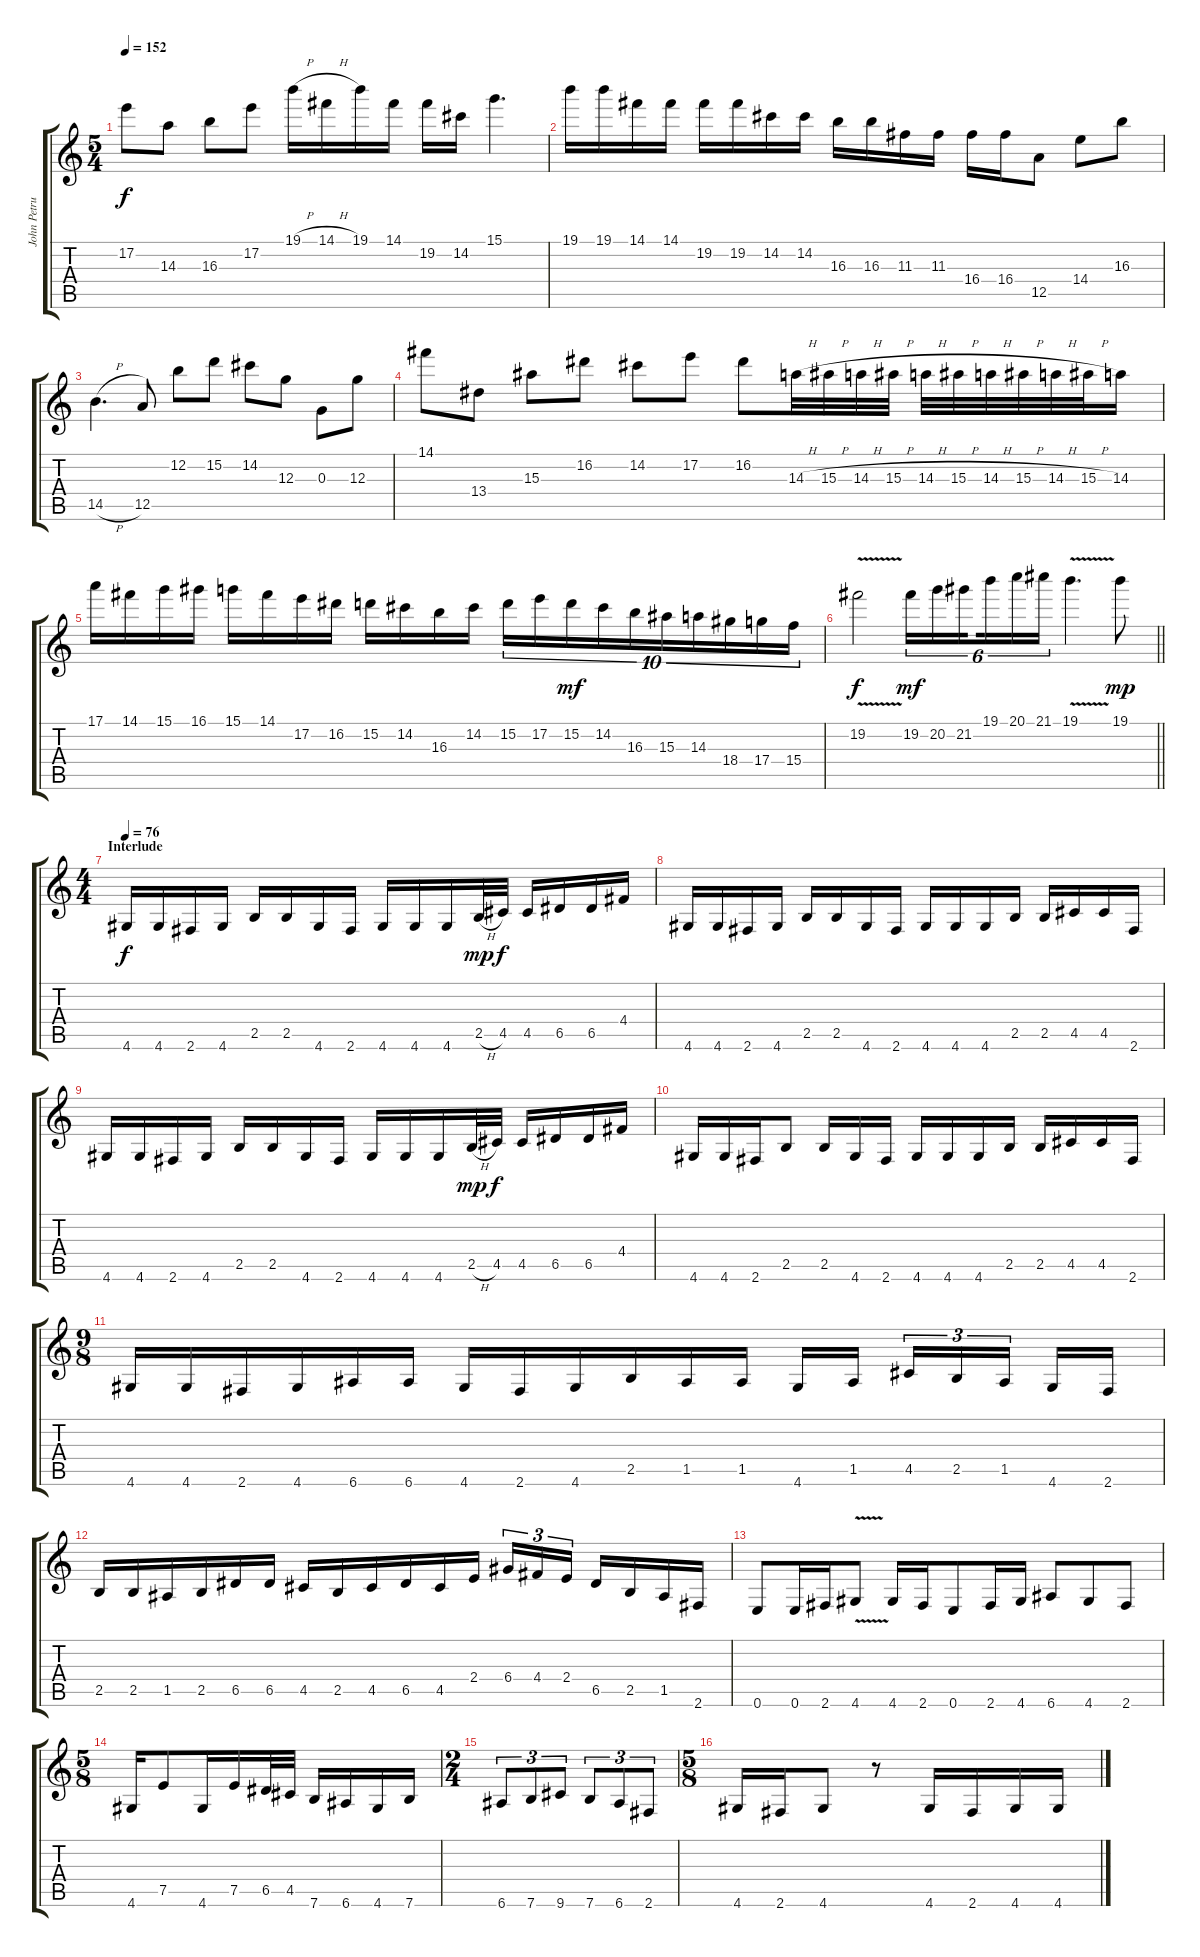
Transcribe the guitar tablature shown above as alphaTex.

\track ("John Petrucci (Guitar 1)" "John Petru") {instrument distortionguitar}
\staff {score tabs}
\tuning (E4 B3 G3 D3 A2 E2) {hide}
\ts (5 4)
\tempo 152
\clef g2
\ks c
17.2.8{dy f} 14.3.8 16.3.8 17.2.8 19.1{h}.16 14.1{h}.16 19.1.16 14.1.16 19.2.16 14.2.16 15.1.4{d} |
19.1.16 19.1.16 14.1.16 14.1.16 19.2.16 19.2.16 14.2.16 14.2.16 16.3.16 16.3.16 11.3.16 11.3.16 16.4.16 16.4.16 12.5.8 14.4.8 16.3.8 |
14.5{h}.4{d} 12.5.8 12.2.8 15.2.8 14.2.8 12.3.8 0.3.8 12.3.8 |
14.1.8 13.4.8 15.3.8 16.2.8 14.2.8 17.2.8 16.2.8 14.3{h}.32 15.3{h}.32 14.3{h}.32 15.3{h}.32 14.3{h}.32 15.3{h}.32 14.3{h}.32 15.3{h}.32 14.3{h}.32 15.3{h}.32 14.3.16 |
17.1.16 14.1.16 15.1.16 16.1.16 15.1.16 14.1.16 17.2.16 16.2.16 15.2.16 14.2.16 16.3.16 14.2.16 15.2.16{tu (10 8)} 17.2.16{tu (10 8)} 15.2.16{tu (10 8) dy mf} 14.2.16{tu (10 8)} 16.3.16{tu (10 8)} 15.3.16{tu (10 8)} 14.3.16{tu (10 8)} 18.4.16{tu (10 8)} 17.4.16{tu (10 8)} 15.4.16{tu (10 8)} |
\barLineRight lightlight
19.2{v}.2{dy f} 19.2.16{tu (6 4) dy mf} 20.2.16{tu (6 4)} 21.2.16{tu (6 4) beam splitsecondary} 19.1.16{tu (6 4)} 20.1.16{tu (6 4)} 21.1.16{tu (6 4)} 19.1{v}.4{d} 19.1.8{dy mp} |
\ts (4 4)
\section ("" "Interlude")
\tempo 76
4.6.16{dy f} 4.6.16 2.6.16 4.6.16 2.5.16 2.5.16 4.6.16 2.6.16 4.6.16 4.6.16 4.6.16 2.5{h}.32{dy mp} 4.5.32{dy f} 4.5.16 6.5.16 6.5.16 4.4.16 |
4.6.16 4.6.16 2.6.16 4.6.16 2.5.16 2.5.16 4.6.16 2.6.16 4.6.16 4.6.16 4.6.16 2.5.16 2.5.16 4.5.16 4.5.16 2.6.16 |
4.6.16 4.6.16 2.6.16 4.6.16 2.5.16 2.5.16 4.6.16 2.6.16 4.6.16 4.6.16 4.6.16 2.5{h}.32{dy mp} 4.5.32{dy f} 4.5.16 6.5.16 6.5.16 4.4.16 |
4.6.16 4.6.16 2.6.16 2.5.8 2.5.16 4.6.16 2.6.16 4.6.16 4.6.16 4.6.16 2.5.16 2.5.16 4.5.16 4.5.16 2.6.16 |
\ts (9 8)
4.6.16 4.6.16 2.6.16 4.6.16 6.6.16 6.6.16 4.6.16 2.6.16 4.6.16 2.5.16 1.5.16 1.5.16 4.6.16 1.5.16{beam splitsecondary} 4.5.16{tu (3 2)} 2.5.16{tu (3 2)} 1.5.16{tu (3 2) beam splitsecondary} 4.6.16 2.6.16 |
2.5.16 2.5.16 1.5.16 2.5.16 6.5.16 6.5.16 4.5.16 2.5.16 4.5.16 6.5.16 4.5.16 2.4.16 6.4.16{tu (3 2)} 4.4.16{tu (3 2)} 2.4.16{tu (3 2) beam splitsecondary} 6.5.16 2.5.16 1.5.16 2.6.16 |
0.6.8 0.6.16 2.6.16 4.6{v}.8 4.6.16 2.6.16 0.6.8 2.6.16 4.6.16 6.6.8 4.6.8 2.6.8 |
\ts (5 8)
4.6.16 7.5.8 4.6.16 7.5.16 6.5.32 4.5.32 7.6.16 6.6.16 4.6.16 7.6.16 |
\ts (2 4)
6.6.8{tu (3 2)} 7.6.8{tu (3 2)} 9.6.8{tu (3 2)} 7.6.8{tu (3 2)} 6.6.8{tu (3 2)} 2.6.8{tu (3 2)} |
\ts (5 8)
4.6.16 2.6.16 4.6.8 r.8 4.6.16 2.6.16 4.6.16 4.6.16
